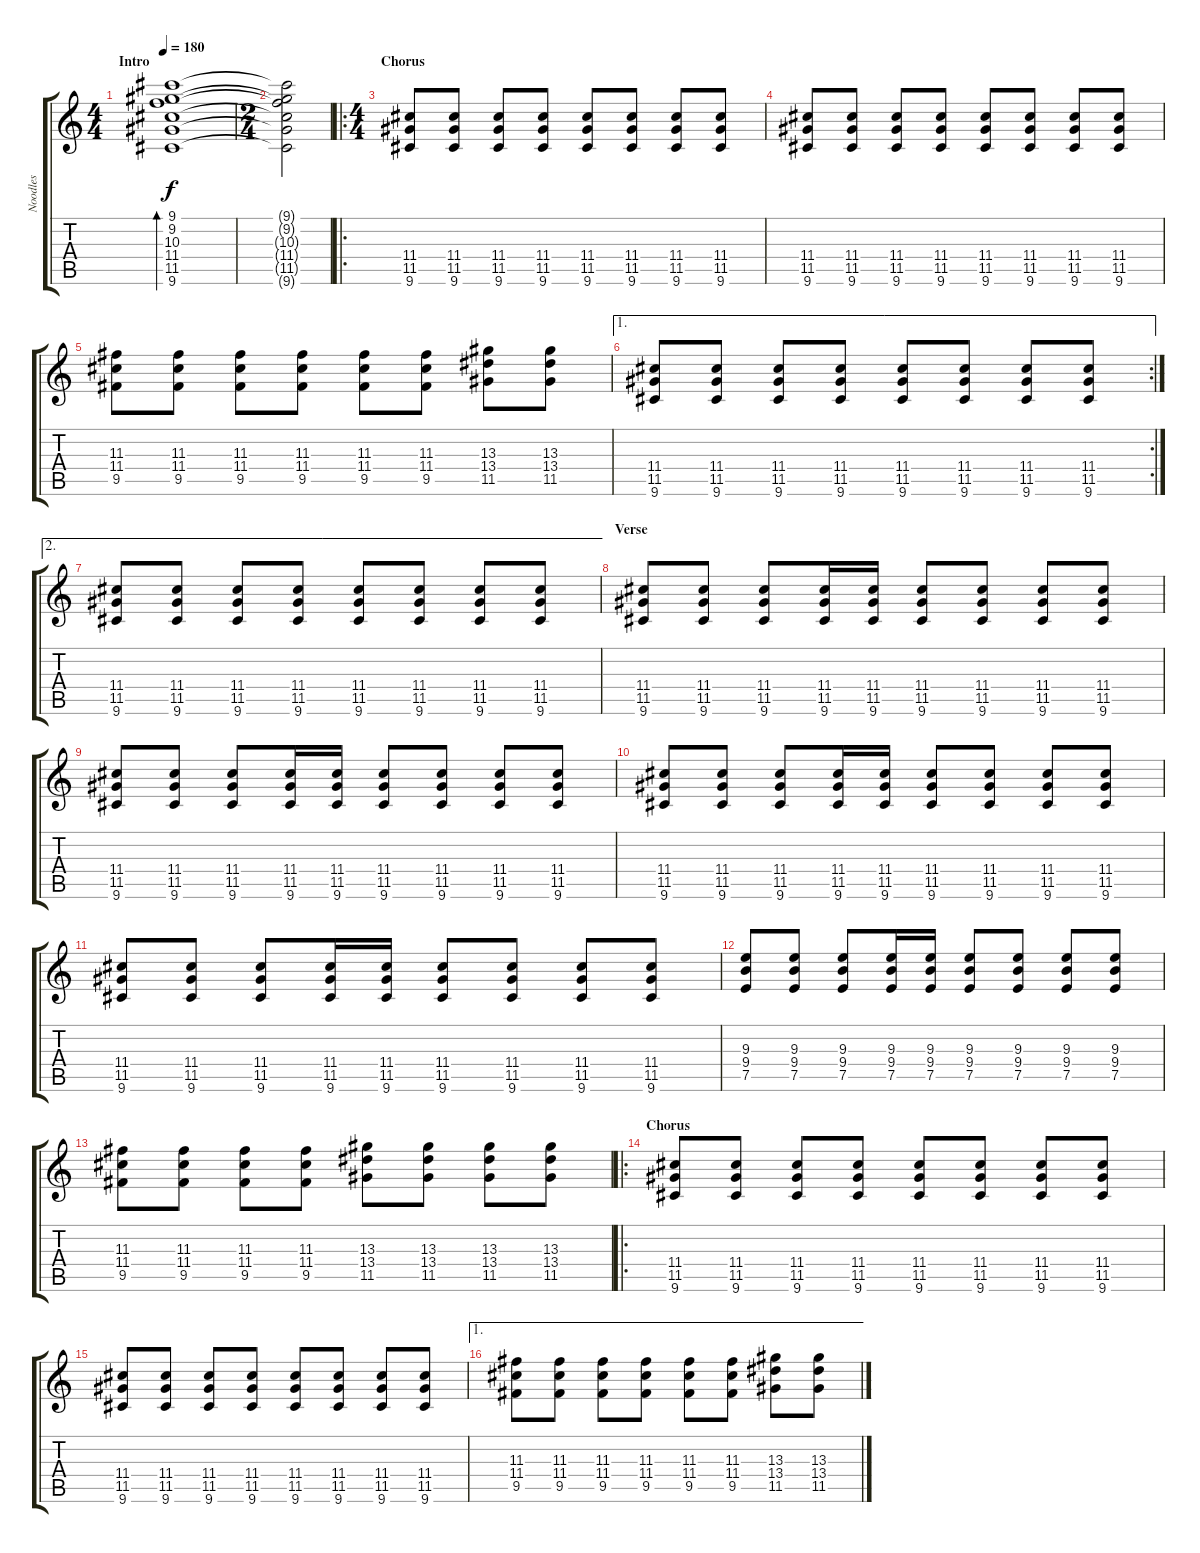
\track ("Noodles" "Noodles") {instrument distortionguitar}
\staff {score tabs}
\tuning (E4 B3 G3 D3 A2 E2) {hide}
\ts (4 4)
\section ("" "Intro")
\tempo 180
\clef g2
\ks c
(9.1 9.2 10.3 11.4 11.5 9.6).1{bd 120 dy f instrument distortionguitar} |
\ts (2 4)
(9.1{t} 9.2{t} 10.3{t} 11.4{t} 11.5{t} 9.6{t}).2 |
\ro
\ts (4 4)
\section ("" "Chorus")
(11.4 11.5 9.6).8 (11.4 11.5 9.6).8 (11.4 11.5 9.6).8 (11.4 11.5 9.6).8 (11.4 11.5 9.6).8 (11.4 11.5 9.6).8 (11.4 11.5 9.6).8 (11.4 11.5 9.6).8 |
(11.4 11.5 9.6).8 (11.4 11.5 9.6).8 (11.4 11.5 9.6).8 (11.4 11.5 9.6).8 (11.4 11.5 9.6).8 (11.4 11.5 9.6).8 (11.4 11.5 9.6).8 (11.4 11.5 9.6).8 |
(11.3 11.4 9.5).8 (11.3 11.4 9.5).8 (11.3 11.4 9.5).8 (11.3 11.4 9.5).8 (11.3 11.4 9.5).8 (11.3 11.4 9.5).8 (13.3 13.4 11.5).8 (13.3 13.4 11.5).8 |
\ae 1
\rc 2
(11.4 11.5 9.6).8 (11.4 11.5 9.6).8 (11.4 11.5 9.6).8 (11.4 11.5 9.6).8 (11.4 11.5 9.6).8 (11.4 11.5 9.6).8 (11.4 11.5 9.6).8 (11.4 11.5 9.6).8 |
\ae 2
(11.4 11.5 9.6).8 (11.4 11.5 9.6).8 (11.4 11.5 9.6).8 (11.4 11.5 9.6).8 (11.4 11.5 9.6).8 (11.4 11.5 9.6).8 (11.4 11.5 9.6).8 (11.4 11.5 9.6).8 |
\section ("" "Verse")
(11.4 11.5 9.6).8 (11.4 11.5 9.6).8 (11.4 11.5 9.6).8 (11.4 11.5 9.6).16 (11.4 11.5 9.6).16 (11.4 11.5 9.6).8 (11.4 11.5 9.6).8 (11.4 11.5 9.6).8 (11.4 11.5 9.6).8 |
(11.4 11.5 9.6).8 (11.4 11.5 9.6).8 (11.4 11.5 9.6).8 (11.4 11.5 9.6).16 (11.4 11.5 9.6).16 (11.4 11.5 9.6).8 (11.4 11.5 9.6).8 (11.4 11.5 9.6).8 (11.4 11.5 9.6).8 |
(11.4 11.5 9.6).8 (11.4 11.5 9.6).8 (11.4 11.5 9.6).8 (11.4 11.5 9.6).16 (11.4 11.5 9.6).16 (11.4 11.5 9.6).8 (11.4 11.5 9.6).8 (11.4 11.5 9.6).8 (11.4 11.5 9.6).8 |
(11.4 11.5 9.6).8 (11.4 11.5 9.6).8 (11.4 11.5 9.6).8 (11.4 11.5 9.6).16 (11.4 11.5 9.6).16 (11.4 11.5 9.6).8 (11.4 11.5 9.6).8 (11.4 11.5 9.6).8 (11.4 11.5 9.6).8 |
(9.3 9.4 7.5).8 (9.3 9.4 7.5).8 (9.3 9.4 7.5).8 (9.3 9.4 7.5).16 (9.3 9.4 7.5).16 (9.3 9.4 7.5).8 (9.3 9.4 7.5).8 (9.3 9.4 7.5).8 (9.3 9.4 7.5).8 |
(11.3 11.4 9.5).8 (11.3 11.4 9.5).8 (11.3 11.4 9.5).8 (11.3 11.4 9.5).8 (13.3 13.4 11.5).8 (13.3 13.4 11.5).8 (13.3 13.4 11.5).8 (13.3 13.4 11.5).8 |
\ro
\section ("" "Chorus")
(11.4 11.5 9.6).8 (11.4 11.5 9.6).8 (11.4 11.5 9.6).8 (11.4 11.5 9.6).8 (11.4 11.5 9.6).8 (11.4 11.5 9.6).8 (11.4 11.5 9.6).8 (11.4 11.5 9.6).8 |
(11.4 11.5 9.6).8 (11.4 11.5 9.6).8 (11.4 11.5 9.6).8 (11.4 11.5 9.6).8 (11.4 11.5 9.6).8 (11.4 11.5 9.6).8 (11.4 11.5 9.6).8 (11.4 11.5 9.6).8 |
\ae 1
(11.3 11.4 9.5).8 (11.3 11.4 9.5).8 (11.3 11.4 9.5).8 (11.3 11.4 9.5).8 (11.3 11.4 9.5).8 (11.3 11.4 9.5).8 (13.3 13.4 11.5).8 (13.3 13.4 11.5).8
